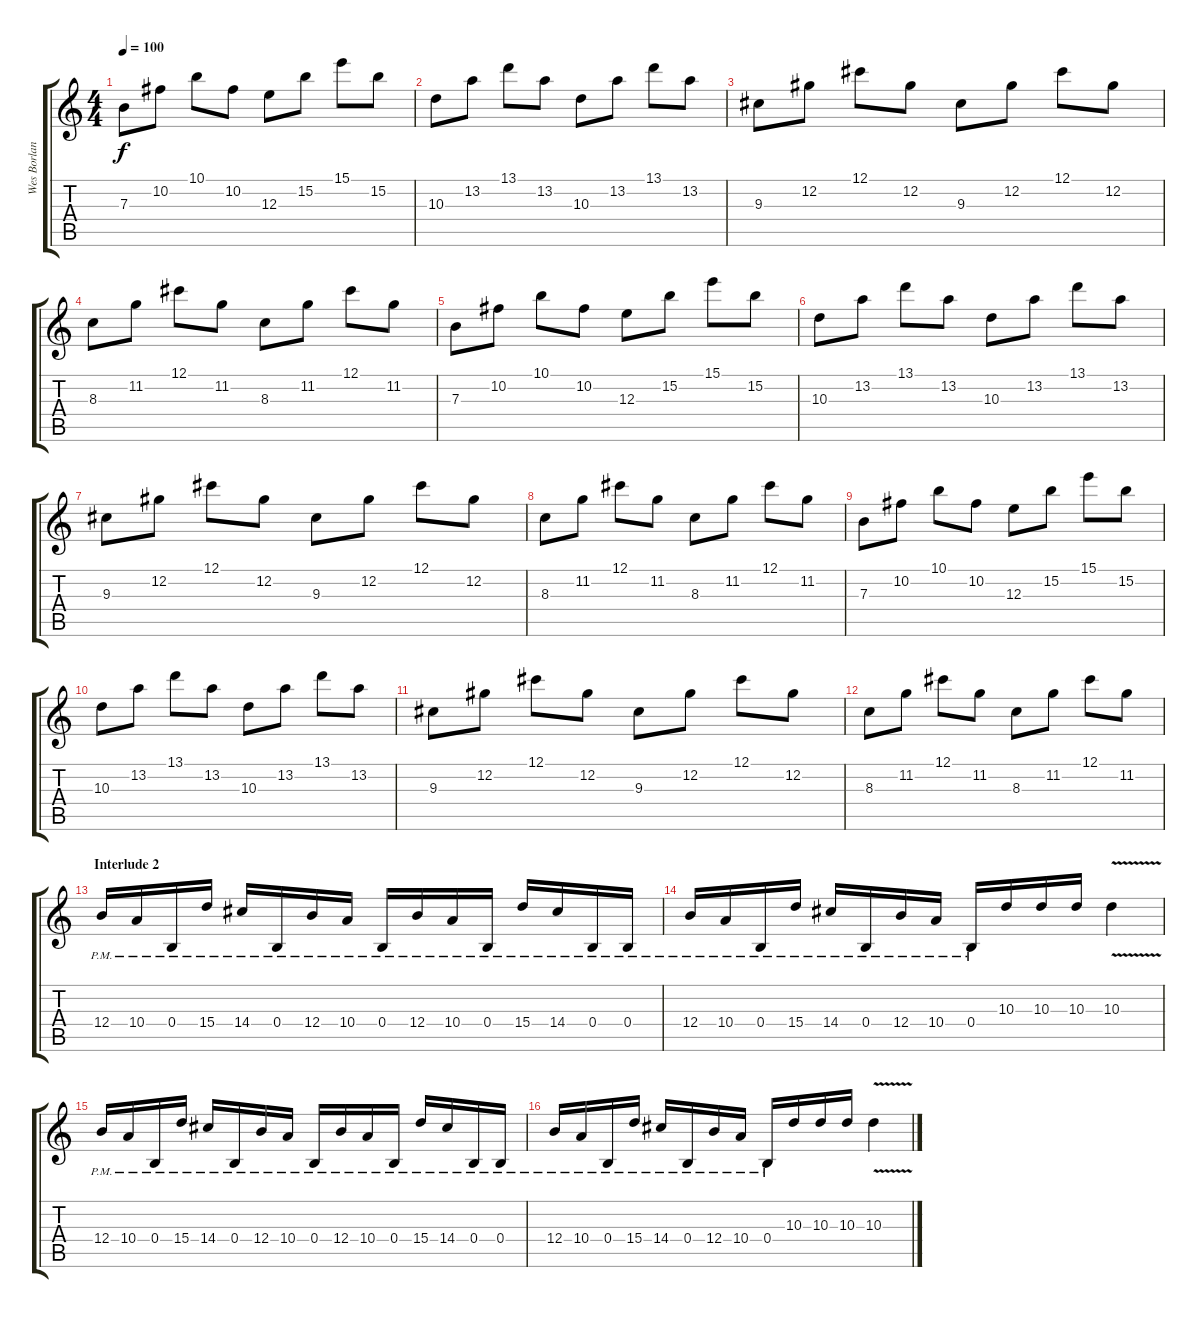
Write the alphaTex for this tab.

\track ("Wes Borland" "Wes Borlan") {instrument overdrivenguitar}
\staff {score tabs}
\tuning (Db4 Ab3 E3 B2 Gb2 B1) {hide}
\ts (4 4)
\tempo 100
\clef g2
\ks c
7.3.8{dy f} 10.2.8 10.1.8 10.2.8 12.3.8 15.2.8 15.1.8 15.2.8 |
10.3.8 13.2.8 13.1.8 13.2.8 10.3.8 13.2.8 13.1.8 13.2.8 |
9.3.8 12.2.8 12.1.8 12.2.8 9.3.8 12.2.8 12.1.8 12.2.8 |
8.3.8 11.2.8 12.1.8 11.2.8 8.3.8 11.2.8 12.1.8 11.2.8 |
7.3.8 10.2.8 10.1.8 10.2.8 12.3.8 15.2.8 15.1.8 15.2.8 |
10.3.8 13.2.8 13.1.8 13.2.8 10.3.8 13.2.8 13.1.8 13.2.8 |
9.3.8 12.2.8 12.1.8 12.2.8 9.3.8 12.2.8 12.1.8 12.2.8 |
8.3.8 11.2.8 12.1.8 11.2.8 8.3.8 11.2.8 12.1.8 11.2.8 |
7.3.8 10.2.8 10.1.8 10.2.8 12.3.8 15.2.8 15.1.8 15.2.8 |
10.3.8 13.2.8 13.1.8 13.2.8 10.3.8 13.2.8 13.1.8 13.2.8 |
9.3.8 12.2.8 12.1.8 12.2.8 9.3.8 12.2.8 12.1.8 12.2.8 |
8.3.8 11.2.8 12.1.8 11.2.8 8.3.8 11.2.8 12.1.8 11.2.8 |
\section ("" "Interlude 2")
12.4{pm}.16 10.4{pm}.16 0.4{pm}.16 15.4{pm}.16 14.4{pm}.16 0.4{pm}.16 12.4{pm}.16 10.4{pm}.16 0.4{pm}.16 12.4{pm}.16 10.4{pm}.16 0.4{pm}.16 15.4{pm}.16 14.4{pm}.16 0.4{pm}.16 0.4{pm}.16 |
12.4{pm}.16 10.4{pm}.16 0.4{pm}.16 15.4{pm}.16 14.4{pm}.16 0.4{pm}.16 12.4{pm}.16 10.4{pm}.16 0.4{pm}.16 10.3.16 10.3.16 10.3.16 10.3{v}.4 |
12.4{pm}.16 10.4{pm}.16 0.4{pm}.16 15.4{pm}.16 14.4{pm}.16 0.4{pm}.16 12.4{pm}.16 10.4{pm}.16 0.4{pm}.16 12.4{pm}.16 10.4{pm}.16 0.4{pm}.16 15.4{pm}.16 14.4{pm}.16 0.4{pm}.16 0.4{pm}.16 |
12.4{pm}.16 10.4{pm}.16 0.4{pm}.16 15.4{pm}.16 14.4{pm}.16 0.4{pm}.16 12.4{pm}.16 10.4{pm}.16 0.4{pm}.16 10.3.16 10.3.16 10.3.16 10.3{v}.4
